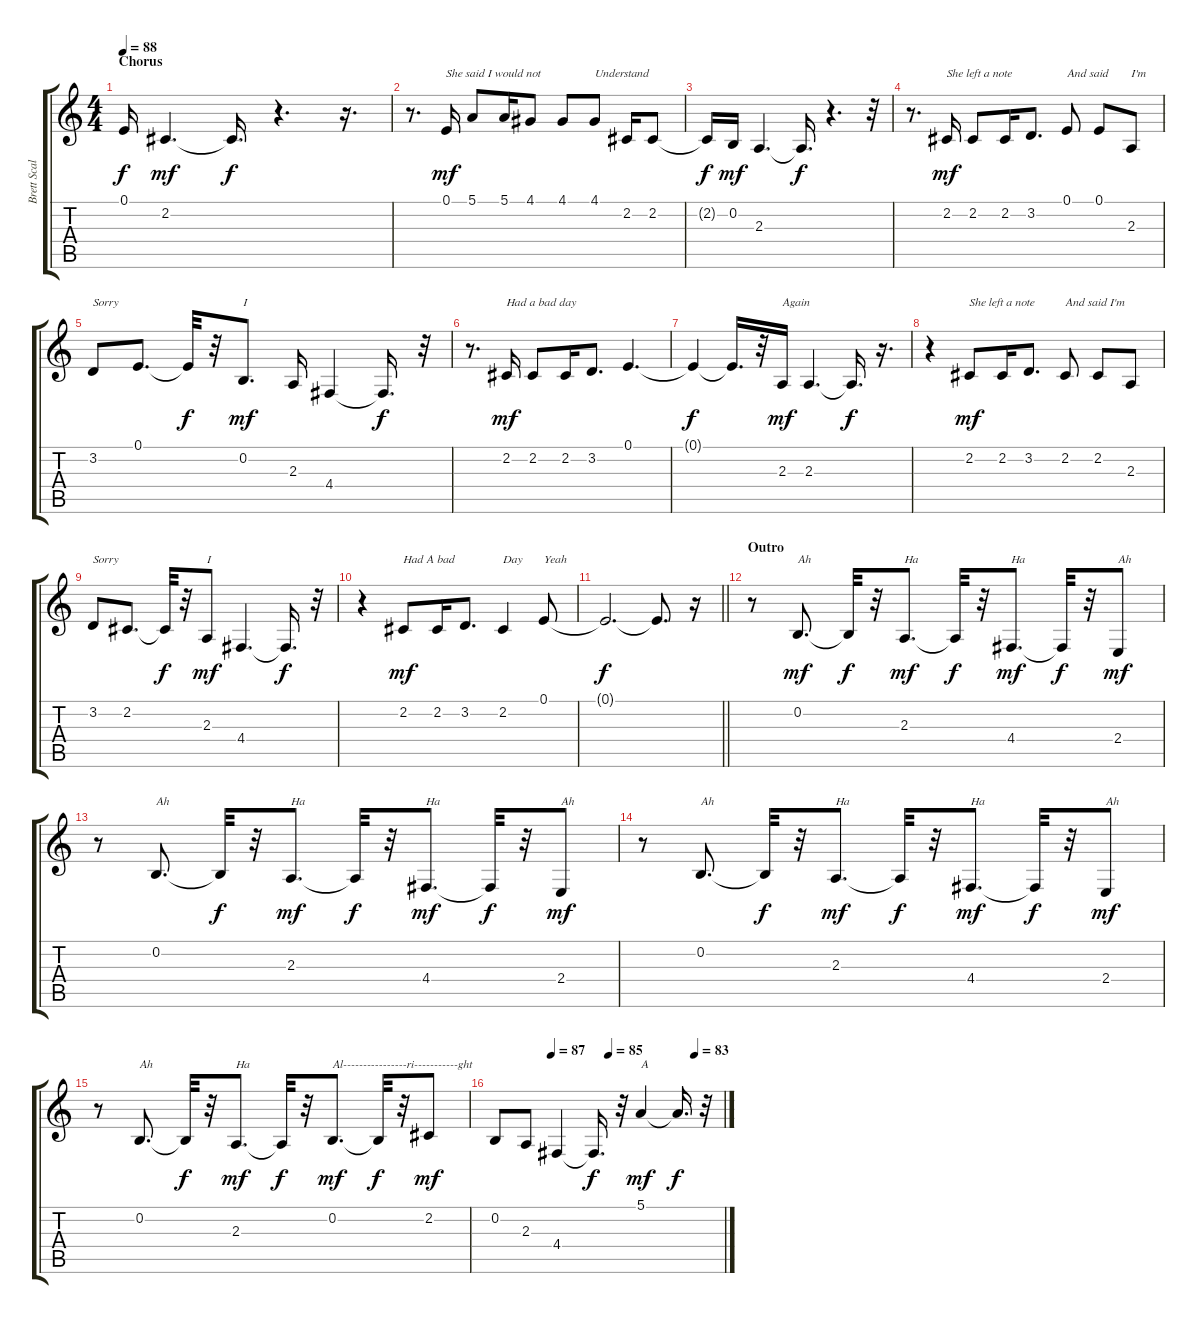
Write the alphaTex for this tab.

\track ("Brett Scallions (Vocals)" "Brett Scal") {instrument clarinet}
\staff {score tabs}
\tuning (E4 B3 G3 D3 A2 E2) {hide}
\ts (4 4)
\section ("" "Chorus")
\tempo 88
\clef g2
\ks c
0.1{t}.16{dy f} 2.2.4{d dy mf} 2.2{t}.16{d dy f} r.4{d} r.16{d} |
r.8{d} 0.1.16{txt "She said I would not" dy mf} 5.1.8 5.1.16 4.1.8 4.1.8 4.1.8{txt "Understand"} 2.2.16 2.2.8 |
2.2{t}.16{dy f} 0.2.16{dy mf} 2.3.4{d} 2.3{t}.16{d dy f} r.4{d} r.32 |
r.8{d} 2.2.16{txt "She left a note" dy mf} 2.2.8 2.2.16 3.2.8{d} 0.1.8{txt "And said"} 0.1.8 2.3.8{txt "I'm"} |
3.2.8{txt "Sorry"} 0.1.8{d} 0.1{t}.32{dy f} r.32 0.2.8{d txt "I" dy mf} 2.3.16 4.4.4 4.4{t}.16{d dy f} r.32 |
r.8{d} 2.2.16{txt "Had a bad day" dy mf} 2.2.8 2.2.16 3.2.8{d} 0.1.4{d} |
0.1{t}.4{dy f} 0.1{t}.16{d} r.32 2.3.16{txt "Again" dy mf} 2.3.4{d} 2.3{t}.16{d dy f} r.16{d} |
r.4 2.2.8{txt "She left a note" dy mf} 2.2.16 3.2.8{d} 2.2.8{txt "And said I'm"} 2.2.8 2.3.8 |
3.2.8{txt "Sorry"} 2.2.8{d} 2.2{t}.32{dy f} r.32 2.3.8{txt "I" dy mf} 4.4.4{d} 4.4{t}.16{d dy f} r.32 |
r.4 2.2.8{txt "Had A bad" dy mf} 2.2.16 3.2.8{d} 2.2.4{txt "Day"} 0.1.8{txt "Yeah"} |
\barLineRight lightlight
0.1{t}.2{d dy f} 0.1{t}.8{d} r.16 |
\section ("" "Outro")
r.8 0.2.8{d txt "Ah" dy mf} 0.2{t}.32{dy f} r.32 2.3.8{d txt "Ha" dy mf} 2.3{t}.32{dy f} r.32 4.4.8{d txt "Ha" dy mf} 4.4{t}.32{dy f} r.32 2.4.8{txt "Ah" dy mf} |
r.8 0.2.8{d txt "Ah"} 0.2{t}.32{dy f} r.32 2.3.8{d txt "Ha" dy mf} 2.3{t}.32{dy f} r.32 4.4.8{d txt "Ha" dy mf} 4.4{t}.32{dy f} r.32 2.4.8{txt "Ah" dy mf} |
r.8 0.2.8{d txt "Ah"} 0.2{t}.32{dy f} r.32 2.3.8{d txt "Ha" dy mf} 2.3{t}.32{dy f} r.32 4.4.8{d txt "Ha" dy mf} 4.4{t}.32{dy f} r.32 2.4.8{txt "Ah" dy mf} |
r.8 0.2.8{d txt "Ah"} 0.2{t}.32{dy f} r.32 2.3.8{d txt "Ha" dy mf} 2.3{t}.32{dy f} r.32 0.2.8{d txt "Al----------------ri-----------ght" dy mf} 0.2{t}.32{dy f} r.32 2.2.8{dy mf} |
\tempo (87 0.25)
\tempo (85 0.5)
\tempo (83 0.875)
0.2.8 2.3.8 4.4.4 4.4{t}.16{d dy f} r.32 5.1.4{txt "A" dy mf} 5.1{t}.16{d dy f} r.32
